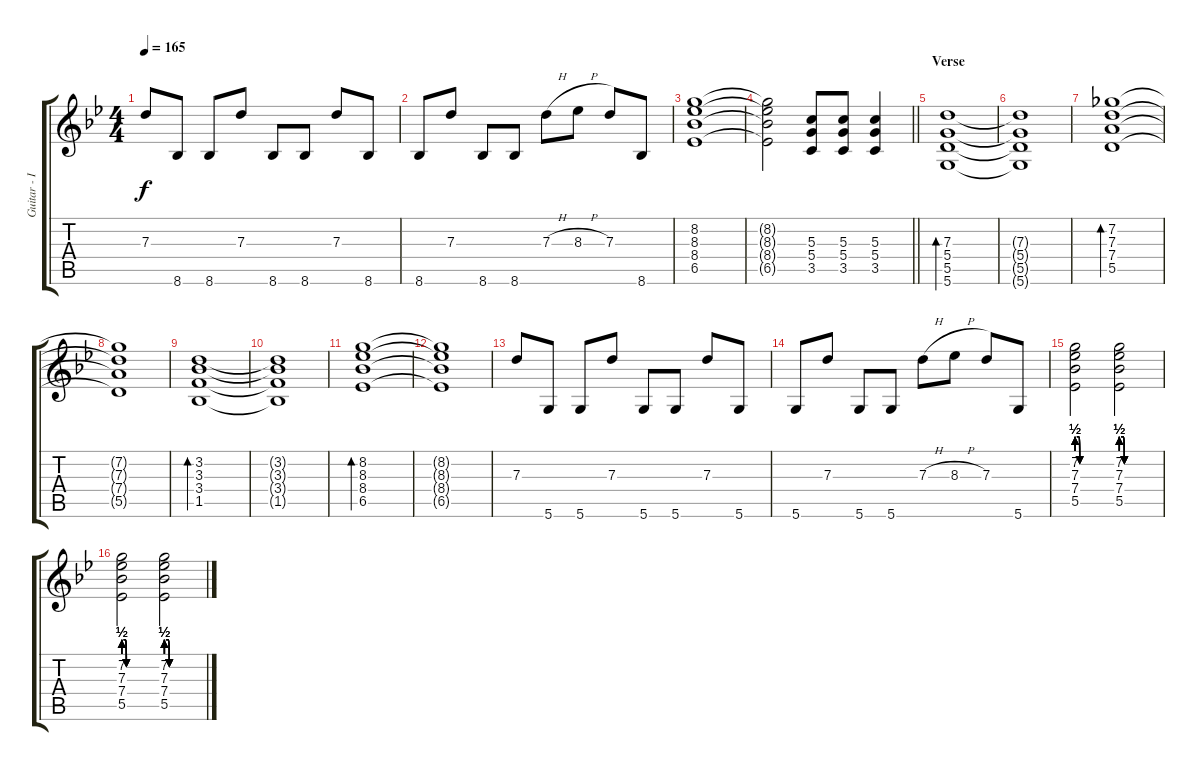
\track ("Guitar - Ian" "Guitar - I") {instrument overdrivenguitar}
\staff {score tabs}
\tuning (E4 B3 G3 D3 A2 D2) {hide}
\ts (4 4)
\tempo 165
\clef g2
\ks gminor
7.3.8{dy f} 8.6.8 8.6.8 7.3.8 8.6.8 8.6.8 7.3.8 8.6.8 |
8.6.8 7.3.8 8.6.8 8.6.8 7.3{h}.8 8.3{h}.8 7.3.8 8.6.8 |
(8.2 8.3 8.4 6.5).1 |
\barLineRight lightlight
(8.2{t} 8.3{t} 8.4{t} 6.5{t}).2 (5.3 5.4 3.5).8 (5.3 5.4 3.5).8 (5.3 5.4 3.5).4 |
\section ("" "Verse")
(7.3 5.4 5.5 5.6).1{bd 120} |
(7.3{t} 5.4{t} 5.5{t} 5.6{t}).1 |
(7.2 7.3 7.4 5.5).1{bd 120} |
(7.2{t} 7.3{t} 7.4{t} 5.5{t}).1 |
(3.2 3.3 3.4 1.5).1{bd 120} |
(3.2{t} 3.3{t} 3.4{t} 1.5{t}).1 |
(8.2 8.3 8.4 6.5).1{bd 120} |
(8.2{t} 8.3{t} 8.4{t} 6.5{t}).1 |
7.3.8 5.6.8 5.6.8 7.3.8 5.6.8 5.6.8 7.3.8 5.6.8 |
5.6.8 7.3.8 5.6.8 5.6.8 7.3{h}.8 8.3{h}.8 7.3.8 5.6.8 |
(7.2{be (custom 0 2 3 2 5 0 60 0)} 7.3{be (custom 0 2 3 2 5 0 60 0)} 7.4{be (custom 0 2 3 2 5 0 60 0)} 5.5{be (custom 0 2 3 2 5 0 60 0)}).2 (7.2{be (custom 0 2 3 2 5 0 60 0)} 7.3{be (custom 0 2 3 2 5 0 60 0)} 7.4{be (custom 0 2 3 2 5 0 60 0)} 5.5{be (custom 0 2 3 2 5 0 60 0)}).2 |
(7.2{be (custom 0 2 3 2 5 0 60 0)} 7.3{be (custom 0 2 3 2 5 0 60 0)} 7.4{be (custom 0 2 3 2 5 0 60 0)} 5.5{be (custom 0 2 3 2 5 0 60 0)}).2 (7.2{be (custom 0 2 3 2 5 0 60 0)} 7.3{be (custom 0 2 3 2 5 0 60 0)} 7.4{be (custom 0 2 3 2 5 0 60 0)} 5.5{be (custom 0 2 3 2 5 0 60 0)}).2
